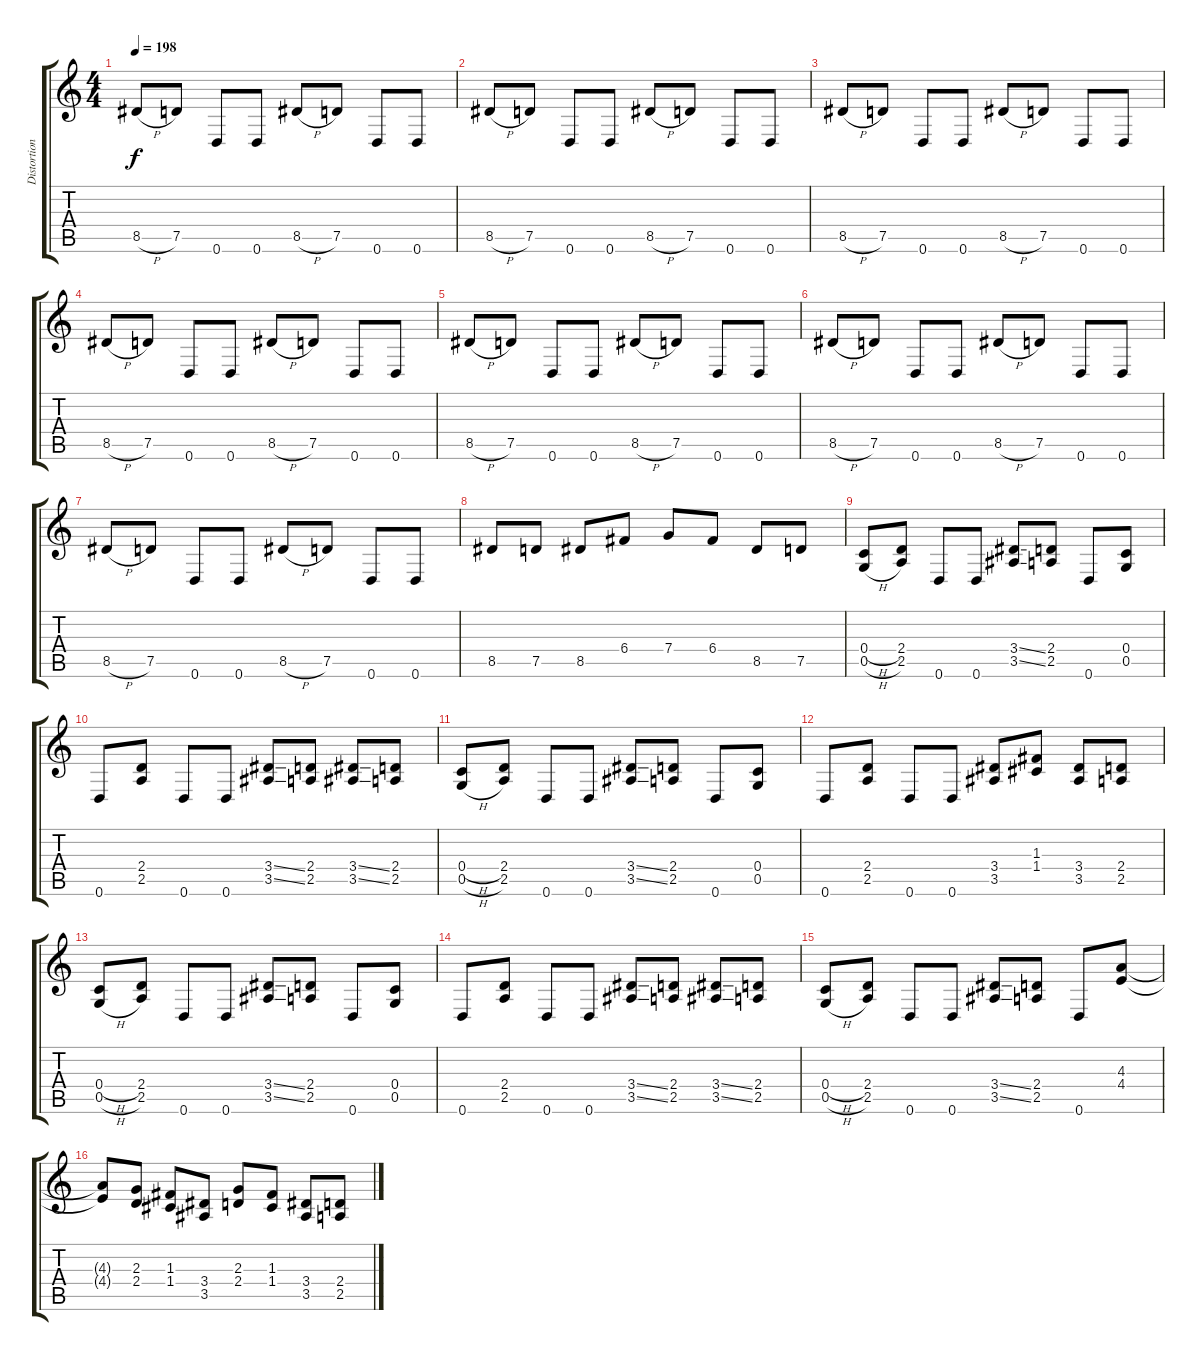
\track ("Distortion Guitar" "Distortion") {instrument distortionguitar}
\staff {score tabs}
\tuning (D4 A3 F3 C3 G2 D2) {hide}
\ts (4 4)
\tempo 198
\clef g2
\ks c
8.5{h}.8{dy f} 7.5.8 0.6.8 0.6.8 8.5{h}.8 7.5.8 0.6.8 0.6.8 |
8.5{h}.8 7.5.8 0.6.8 0.6.8 8.5{h}.8 7.5.8 0.6.8 0.6.8 |
8.5{h}.8 7.5.8 0.6.8 0.6.8 8.5{h}.8 7.5.8 0.6.8 0.6.8 |
8.5{h}.8 7.5.8 0.6.8 0.6.8 8.5{h}.8 7.5.8 0.6.8 0.6.8 |
8.5{h}.8 7.5.8 0.6.8 0.6.8 8.5{h}.8 7.5.8 0.6.8 0.6.8 |
8.5{h}.8 7.5.8 0.6.8 0.6.8 8.5{h}.8 7.5.8 0.6.8 0.6.8 |
8.5{h}.8 7.5.8 0.6.8 0.6.8 8.5{h}.8 7.5.8 0.6.8 0.6.8 |
8.5.8 7.5.8 8.5.8 6.4.8 7.4.8 6.4.8 8.5.8 7.5.8 |
(0.4{h} 0.5{h}).8 (2.4 2.5).8 0.6.8 0.6.8 (3.4{ss} 3.5{ss}).8 (2.4 2.5).8 0.6.8 (0.4 0.5).8 |
0.6.8 (2.4 2.5).8 0.6.8 0.6.8 (3.4{ss} 3.5{ss}).8 (2.4 2.5).8 (3.4{ss} 3.5{ss}).8 (2.4 2.5).8 |
(0.4{h} 0.5{h}).8 (2.4 2.5).8 0.6.8 0.6.8 (3.4{ss} 3.5{ss}).8 (2.4 2.5).8 0.6.8 (0.4 0.5).8 |
0.6.8 (2.4 2.5).8 0.6.8 0.6.8 (3.4 3.5).8 (1.3 1.4).8 (3.4 3.5).8 (2.4 2.5).8 |
(0.4{h} 0.5{h}).8 (2.4 2.5).8 0.6.8 0.6.8 (3.4{ss} 3.5{ss}).8 (2.4 2.5).8 0.6.8 (0.4 0.5).8 |
0.6.8 (2.4 2.5).8 0.6.8 0.6.8 (3.4{ss} 3.5{ss}).8 (2.4 2.5).8 (3.4{ss} 3.5{ss}).8 (2.4 2.5).8 |
(0.4{h} 0.5{h}).8 (2.4 2.5).8 0.6.8 0.6.8 (3.4{ss} 3.5{ss}).8 (2.4 2.5).8 0.6.8 (4.3 4.4).8 |
(4.3{t} 4.4{t}).8 (2.3 2.4).8 (1.3 1.4).8 (3.4 3.5).8 (2.3 2.4).8 (1.3 1.4).8 (3.4 3.5).8 (2.4 2.5).8
